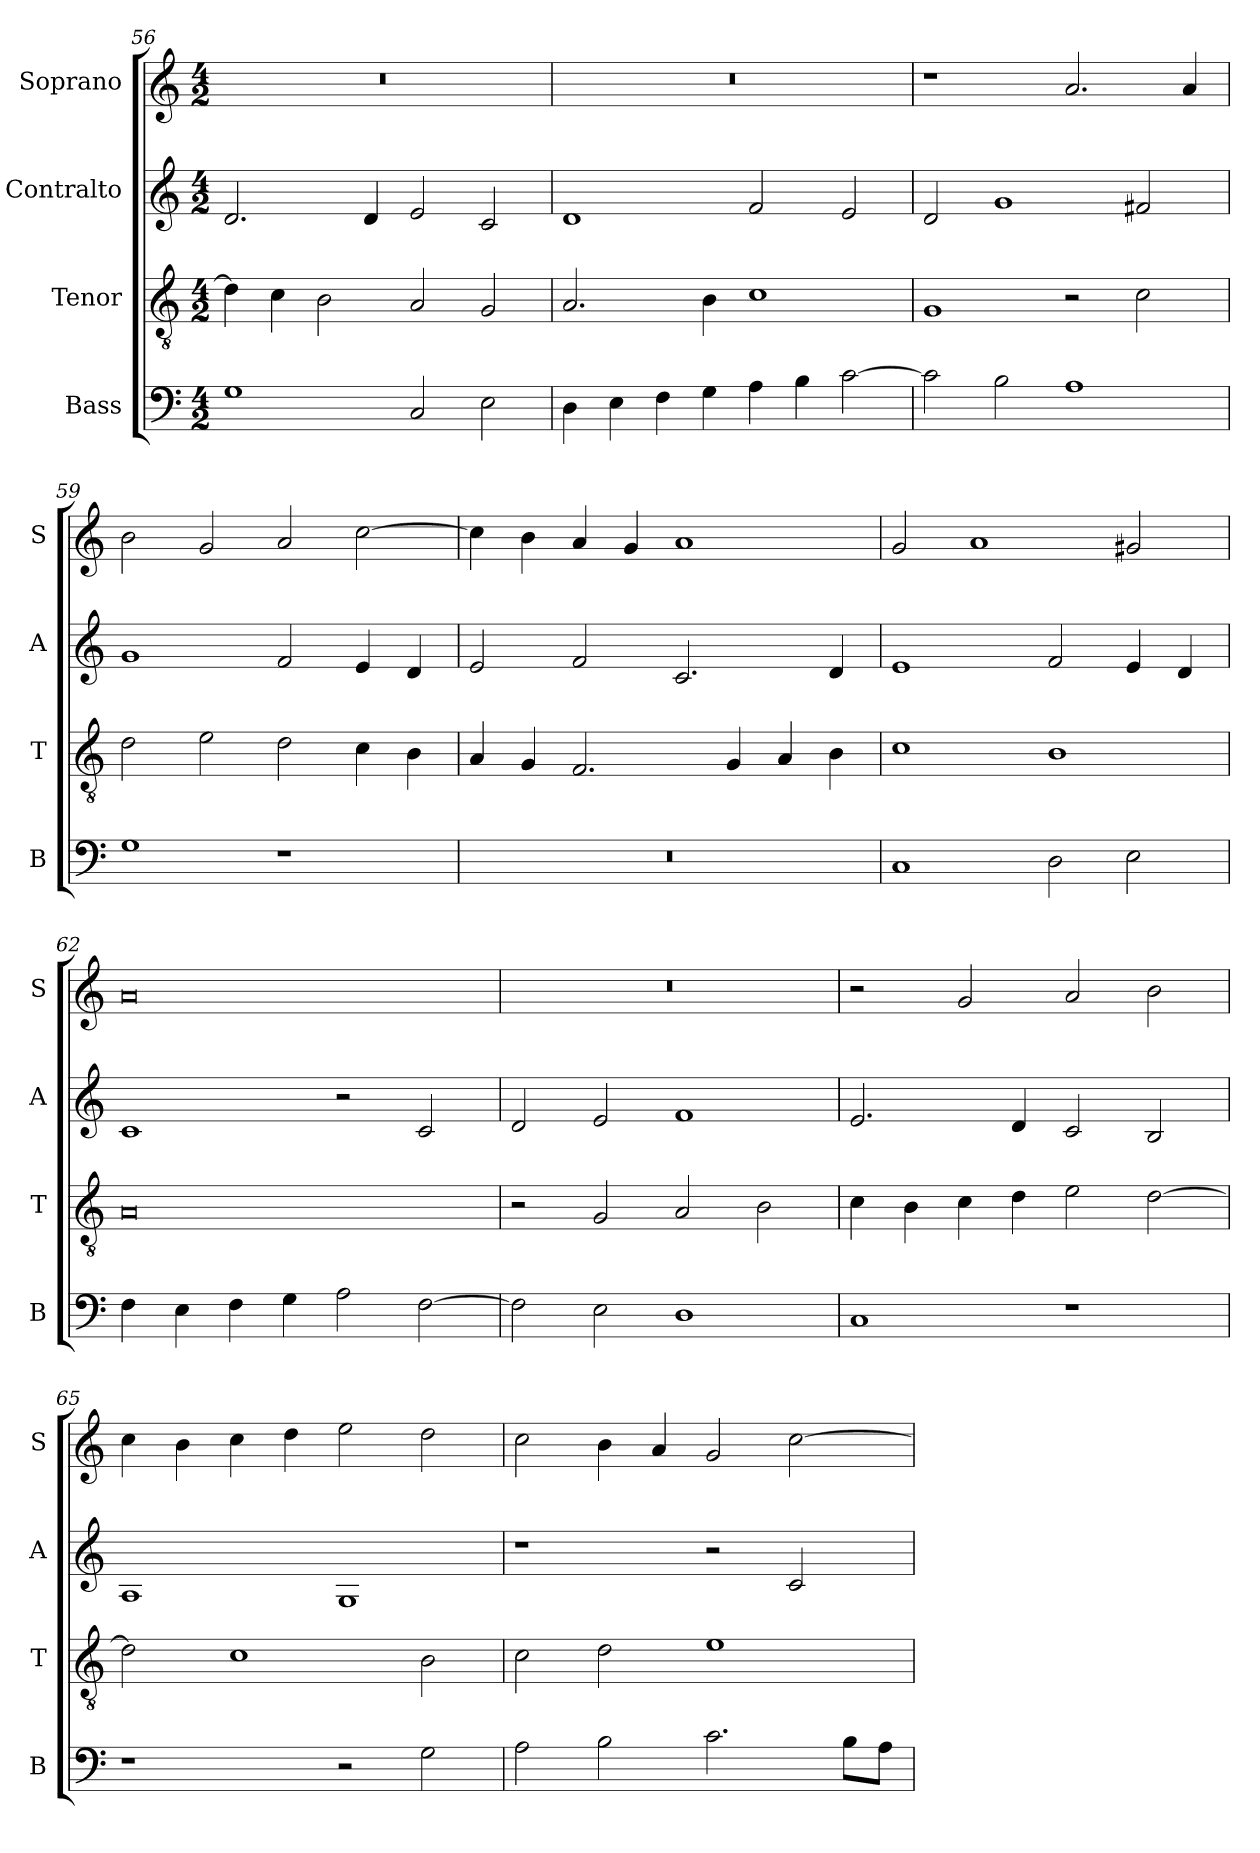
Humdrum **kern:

**kern	**kern	**kern	**kern
*part4	*part3	*part2	*part1
*staff4	*staff3	*staff2	*staff1
*I"Bass	*I"Tenor	*I"Contralto	*I"Soprano
*I'B	*I'T	*I'A	*I'S
*clefF4	*clefGv2	*clefG2	*clefG2
*k[]	*k[]	*k[]	*k[]
*C:ion	*C:ion	*C:ion	*C:ion
*M4/2	*M4/2	*M4/2	*M4/2
=56	=56	=56	=56
1G	4d]	2.d	0r
.	4c	.	.
.	2B	.	.
.	.	4d	.
2C	2A	2e	.
2E	2G	2c	.
=57	=57	=57	=57
4D	2.A	1d	0r
4E	.	.	.
4F	.	.	.
4G	4B	.	.
4A	1c	2f	.
4B	.	.	.
[2c	.	2e	.
=58	=58	=58	=58
2c]	1G	2d	1r
2B	.	1g	.
1A	2r	.	2.a
.	2c	2f#X	.
.	.	.	4a
=59	=59	=59	=59
1G	2d	1g	2b
.	2e	.	2g
1r	2d	2f	2a
.	4c	4e	[2cc
.	4B	4d	.
=60	=60	=60	=60
0r	4A	2e	4cc]
.	4G	.	4b
.	2.F	2f	4a
.	.	.	4g
.	.	2.c	1a
.	4G	.	.
.	4A	.	.
.	4B	4d	.
=61	=61	=61	=61
1C	1c	1e	2g
.	.	.	1a
2D	1B	2f	.
2E	.	4e	2g#X
.	.	4d	.
=62	=62	=62	=62
4F	0A	1c	0a
4E	.	.	.
4F	.	.	.
4G	.	.	.
2A	.	2r	.
[2F	.	2c	.
=63	=63	=63	=63
2F]	2r	2d	0r
2E	2G	2e	.
1D	2A	1f	.
.	2B	.	.
=64	=64	=64	=64
1C	4c	2.e	2r
.	4B	.	.
.	4c	.	2g
.	4d	4d	.
1r	2e	2c	2a
.	[2d	2B	2b
=65	=65	=65	=65
1r	2d]	1A	4cc
.	.	.	4b
.	1c	.	4cc
.	.	.	4dd
2r	.	1G	2ee
2G	2B	.	2dd
=66	=66	=66	=66
2A	2c	1r	2cc
2B	2d	.	4b
.	.	.	4a
2.c	1e	2r	2g
.	.	2c	[2cc
8B\L	.	.	.
8A\J	.	.	.
=	=	=	=
*-	*-	*-	*-
